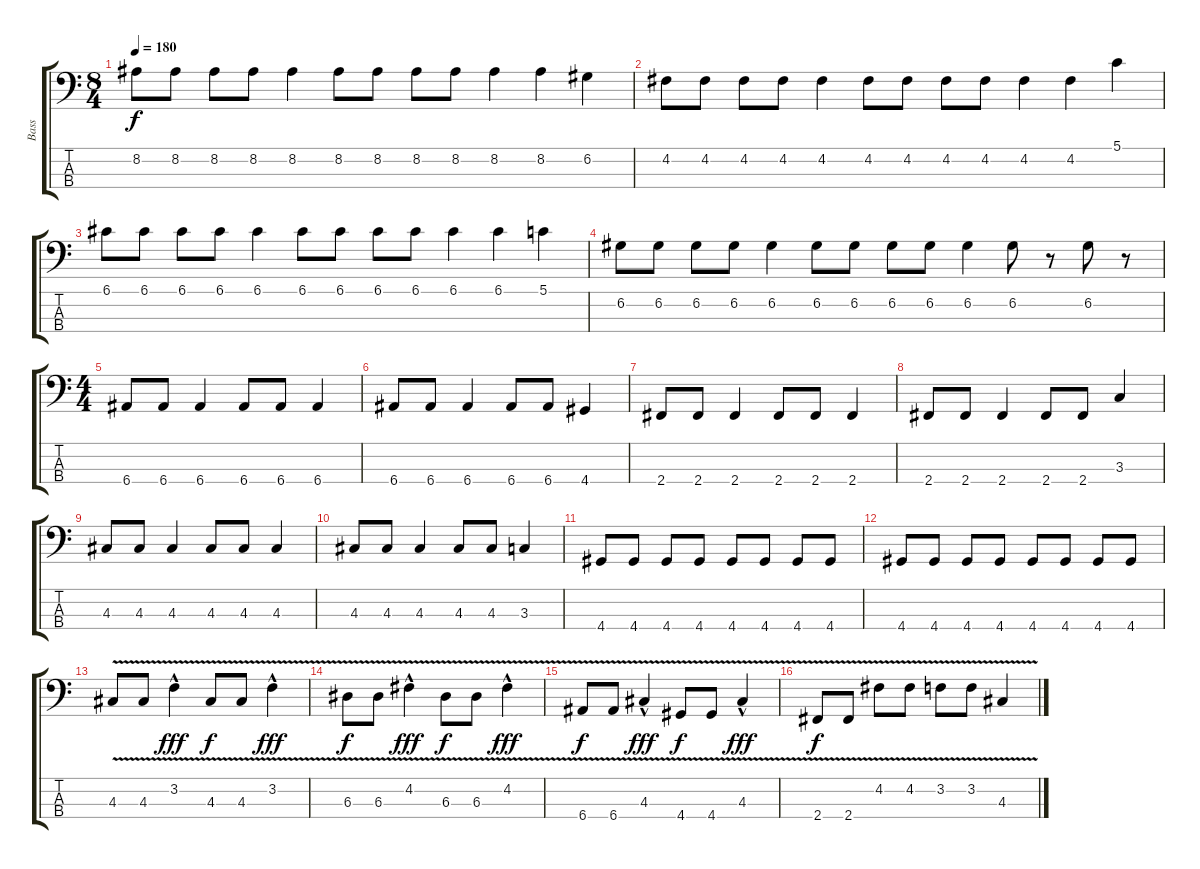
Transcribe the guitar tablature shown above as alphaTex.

\track ("Bass" "Bass") {instrument electricbasspick}
\staff {score tabs}
\tuning (G2 D2 A1 E1) {hide}
\ts (8 4)
\tempo 180
\clef f4
\ks c
8.2.8{dy f} 8.2.8 8.2.8 8.2.8 8.2.4 8.2.8 8.2.8 8.2.8 8.2.8 8.2.4 8.2.4 6.2.4 |
4.2.8 4.2.8 4.2.8 4.2.8 4.2.4 4.2.8 4.2.8 4.2.8 4.2.8 4.2.4 4.2.4 5.1.4 |
6.1.8 6.1.8 6.1.8 6.1.8 6.1.4 6.1.8 6.1.8 6.1.8 6.1.8 6.1.4 6.1.4 5.1.4 |
6.2.8 6.2.8 6.2.8 6.2.8 6.2.4 6.2.8 6.2.8 6.2.8 6.2.8 6.2.4 6.2.8 r.8 6.2.8 r.8 |
\ts (4 4)
6.4.8 6.4.8 6.4.4 6.4.8 6.4.8 6.4.4 |
6.4.8 6.4.8 6.4.4 6.4.8 6.4.8 4.4.4 |
2.4.8 2.4.8 2.4.4 2.4.8 2.4.8 2.4.4 |
2.4.8 2.4.8 2.4.4 2.4.8 2.4.8 3.3.4 |
4.3.8 4.3.8 4.3.4 4.3.8 4.3.8 4.3.4 |
4.3.8 4.3.8 4.3.4 4.3.8 4.3.8 3.3.4 |
4.4.8 4.4.8 4.4.8 4.4.8 4.4.8 4.4.8 4.4.8 4.4.8 |
4.4.8 4.4.8 4.4.8 4.4.8 4.4.8 4.4.8 4.4.8 4.4.8 |
4.3{v}.8 4.3{v}.8 3.2{v hac}.4{dy fff} 4.3{v}.8{dy f} 4.3{v}.8 3.2{v hac}.4{dy fff} |
6.3{v}.8{dy f} 6.3{v}.8 4.2{v hac}.4{dy fff} 6.3{v}.8{dy f} 6.3{v}.8 4.2{v hac}.4{dy fff} |
6.4{v}.8{dy f} 6.4{v}.8 4.3{v hac}.4{dy fff} 4.4{v}.8{dy f} 4.4{v}.8 4.3{v hac}.4{dy fff} |
2.4{v}.8{dy f} 2.4{v}.8 4.2{v}.8 4.2{v}.8 3.2{v}.8 3.2{v}.8 4.3{v}.4
